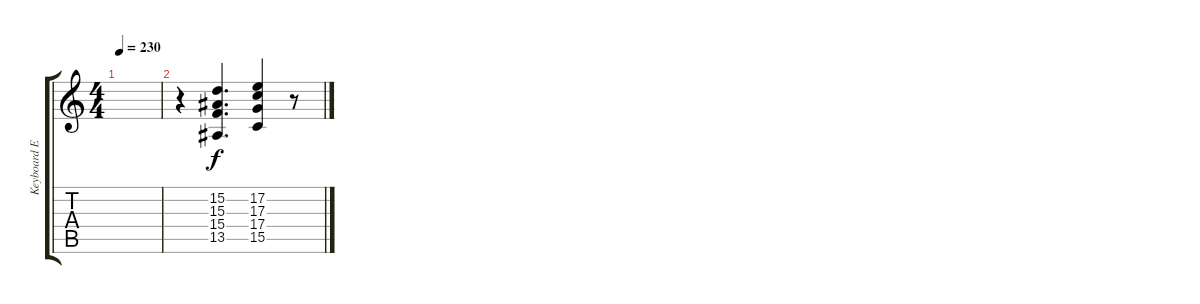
\track ("Keyboard Effect : Kotobuki Tsumugi - San" "Keyboard E") {instrument trumpet}
\staff {score tabs}
\tuning (E4 B3 G3 D3 A2 E2) {hide}
\ts (4 4)
\tempo 230
\clef g2
\ks c
|
r.4 (15.2 15.3 15.4 13.5).4{d} (17.2 17.3 17.4 15.5).4 r.8
